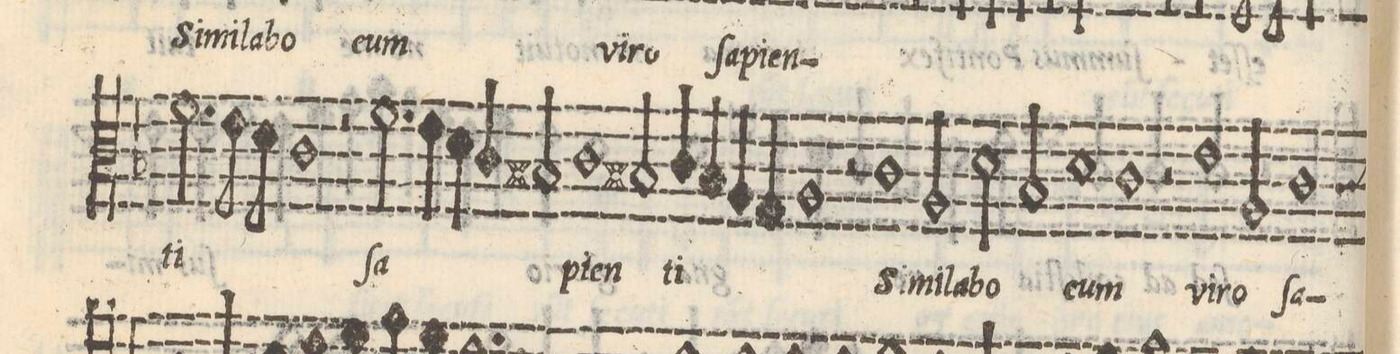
**kern	**text
*I"ALTVS	*
*clefC3	*
*k[b-]	*
*met(C|)	*
*M2/1	*
2.f\	ti
8e\	.
8d\	.
1c	.
=24-	=24-
2r	.
2.f\	ſa-
4e\	.
4d\	.
4c/	.
=25-	=25-
2Bn/	.
1c\	-pi-
2Bn/	-en-
=26-	=26-
4c/	-ti
4B-y/	.
4A/	.
4G/	.
1A	.
=27-	=27-
2r	.
1c\	Si-
2A/	-mi-
=28-	=28-
2d\	la-
2B-/	-bo
1d	e-
=29-	=29-
1c	-um
2r	.
1e\	vi-
=30-	=30-
2A/	-ro
1c	ſa-
*custos:c	*
=31-	=31-
*-	*-
